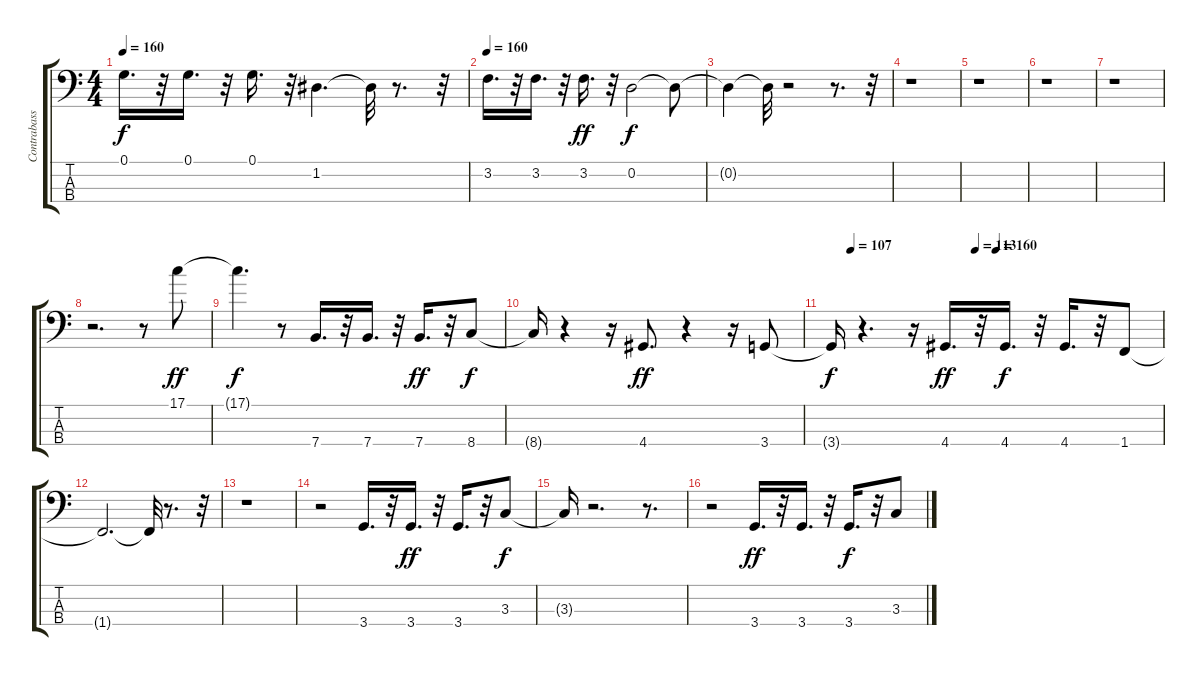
\track ("Contrabass" "Contrabass") {instrument contrabass}
\staff {score tabs}
\tuning (G2 D2 A1 E1) {hide}
\ts (4 4)
\tempo 160
\clef f4
\ks c
0.1.16{d dy f instrument contrabass} r.32 0.1.16{d} r.32 0.1.16{d} r.32 1.2.4{d} 1.2{t}.32 r.8{d} r.32 |
\tempo 160
3.2.16{d} r.32 3.2.16{d} r.32 3.2.16{d dy ff} r.32 0.2.2{dy f} 0.2{t}.8 |
0.2{t}.4 0.2{t}.32 r.2 r.8{d} r.32 |
r.1 |
r.1 |
r.1 |
r.1 |
r.2{d} r.8 17.1.8{dy ff} |
17.1{t}.4{d dy f} r.8 7.4.16{d} r.32 7.4.16{d} r.32 7.4.16{d dy ff} r.32 8.4.8{dy f} |
8.4{t}.16 r.4 r.16 4.4.8{d dy ff} r.4 r.16 3.4.8 |
\tempo (107 0.0625)
\tempo (113 0.4375)
\tempo (160 0.5)
3.4{t}.16{dy f} r.4{d} r.16 4.4.16{d dy ff} r.32 4.4.16{d dy f} r.32 4.4.16{d} r.32 1.4.8 |
1.4{t}.2{d} 1.4{t}.32 r.8{d} r.32 |
r.1 |
r.2 3.4.16{d} r.32 3.4.16{d dy ff} r.32 3.4.16{d} r.32 3.3.8{dy f} |
3.3{t}.16 r.2{d} r.8{d} |
r.2 3.4.16{d dy ff} r.32 3.4.16{d} r.32 3.4.16{d dy f} r.32 3.3.8
